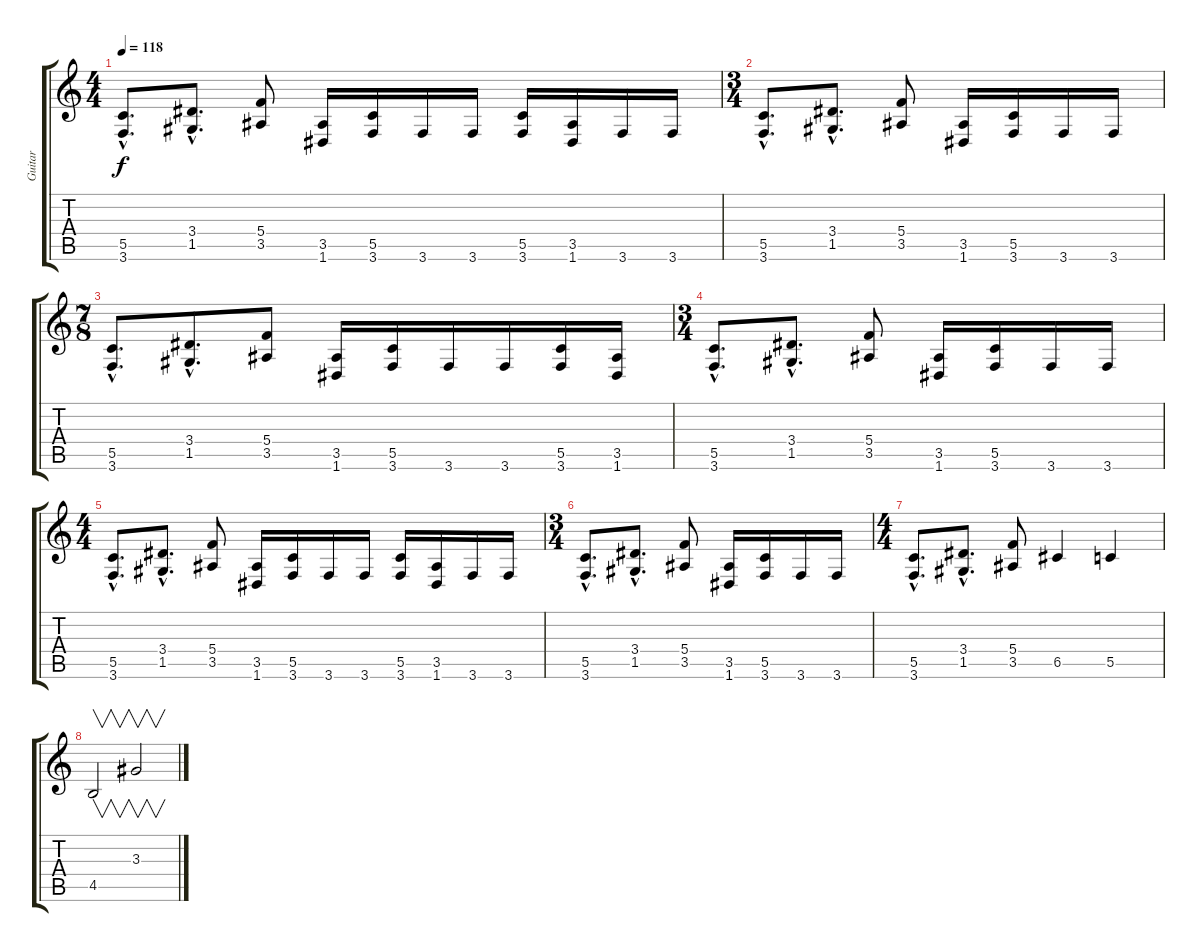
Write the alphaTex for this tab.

\track ("Guitar" "Guitar") {instrument distortionguitar}
\staff {score tabs}
\tuning (D4 A3 F3 C3 G2 D2) {hide}
\ts (4 4)
\tempo 118
\clef g2
\ks c
(5.5{hac} 3.6{hac}).8{d dy f} (3.4{hac} 1.5{hac}).8{d} (5.4 3.5).8 (3.5 1.6).16 (5.5 3.6).16 3.6.16 3.6.16 (5.5 3.6).16 (3.5 1.6).16 3.6.16 3.6.16 |
\ts (3 4)
(5.5{hac} 3.6{hac}).8{d} (3.4{hac} 1.5{hac}).8{d} (5.4 3.5).8 (3.5 1.6).16 (5.5 3.6).16 3.6.16 3.6.16 |
\ts (7 8)
(5.5{hac} 3.6{hac}).8{d} (3.4{hac} 1.5{hac}).8{d} (5.4 3.5).8 (3.5 1.6).16 (5.5 3.6).16 3.6.16 3.6.16 (5.5 3.6).16 (3.5 1.6).16 |
\ts (3 4)
(5.5{hac} 3.6{hac}).8{d} (3.4{hac} 1.5{hac}).8{d} (5.4 3.5).8 (3.5 1.6).16 (5.5 3.6).16 3.6.16 3.6.16 |
\ts (4 4)
(5.5{hac} 3.6{hac}).8{d} (3.4{hac} 1.5{hac}).8{d} (5.4 3.5).8 (3.5 1.6).16 (5.5 3.6).16 3.6.16 3.6.16 (5.5 3.6).16 (3.5 1.6).16 3.6.16 3.6.16 |
\ts (3 4)
(5.5{hac} 3.6{hac}).8{d} (3.4{hac} 1.5{hac}).8{d} (5.4 3.5).8 (3.5 1.6).16 (5.5 3.6).16 3.6.16 3.6.16 |
\ts (4 4)
(5.5{hac} 3.6{hac}).8{d} (3.4{hac} 1.5{hac}).8{d} (5.4 3.5).8 6.5.4 5.5.4 |
4.5.2{v} 3.3.2{v}
